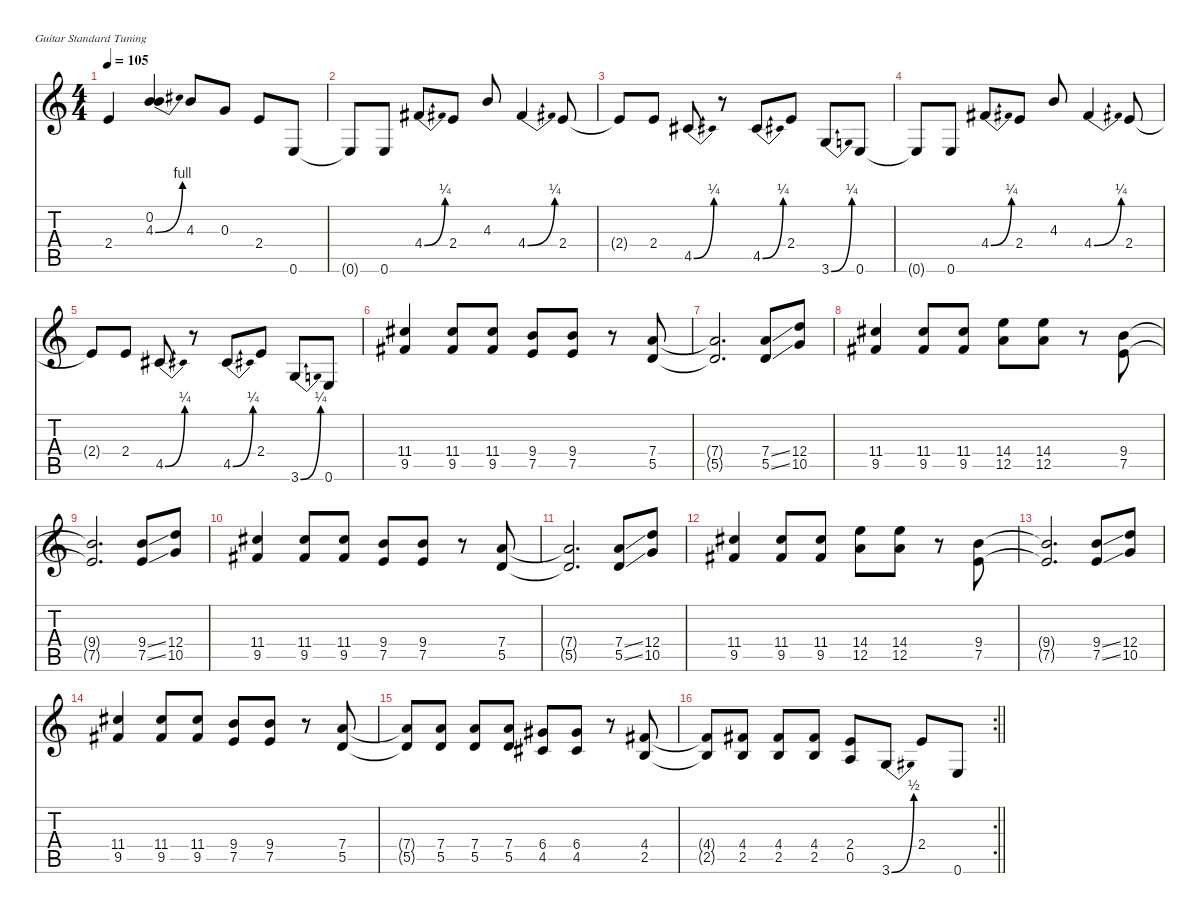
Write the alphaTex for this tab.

\defaultSystemsLayout 4
\hideDynamics
\bracketExtendMode nobrackets
\singleTrackTrackNamePolicy hidden
\multiTrackTrackNamePolicy hidden
\otherSystemsTrackNameOrientation horizontal
\track ("Page" "dist.guit.") {defaultSystemsLayout 4 mute instrument distortionguitar}
\staff {score tabs}
\tuning (E4 B3 G3 D3 A2 E2)
\ts (4 4)
\tempo 105
\clef g2
\ks c
2.4{t}.4{dy f beam Up} (0.2 4.3{be (bend 0 0 15 4)}).4{beam Up} 4.3.8{beam Up} 0.3.8{beam Up} 2.4.8{beam Up} 0.6.8{beam Up} |
0.6{t}.8{beam Up} 0.6.8{beam Up} 4.4{be (bend 0 0 15 1) acc #}.8{beam Up} 2.4.8{beam Up} 4.3.8{beam Up} 4.4{be (bend 0 0 60 1) acc #}.4{beam Up} 2.4.8{beam Up} |
2.4{t}.8{beam Up} 2.4.8{beam Up} 4.5{be (bend 0 0 15 1) acc #}.8{beam Up} r.8{beam Up} 4.5{be (bend 0 0 15 1) acc #}.8{beam Up} 2.4.8{beam Up} 3.6{be (bend 0 0 30 1)}.8{beam Up} 0.6.8{beam Up} |
0.6{t}.8{beam Up} 0.6.8{beam Up} 4.4{be (bend 0 0 15 1) acc #}.8{beam Up} 2.4.8{beam Up} 4.3.8{beam Up} 4.4{be (bend 0 0 60 1) acc #}.4{beam Up} 2.4.8{beam Up} |
2.4{t}.8{beam Up} 2.4.8{beam Up} 4.5{be (bend 0 0 15 1) acc #}.8{beam Up} r.8{beam Up} 4.5{be (bend 0 0 15 1) acc #}.8{beam Up} 2.4.8{beam Up} 3.6{be (bend 0 0 19.999999199999998 1)}.8{beam Up} 0.6.8{beam Up} |
(11.4{acc #} 9.5{acc #}).4{beam Up} (11.4{acc #} 9.5{acc #}).8{beam Up} (11.4{acc #} 9.5{acc #}).8{beam Up} (9.4 7.5).8{beam Up} (9.4 7.5).8{beam Up} r.8{beam Up} (7.4 5.5).8{beam Up} |
(7.4{t} 5.5{t}).2{d beam Up} (7.4{ss} 5.5{ss}).8{beam Up} (12.4 10.5).8{beam Up} |
(11.4{acc #} 9.5{acc #}).4{beam Up} (11.4{acc #} 9.5{acc #}).8{beam Up} (11.4{acc #} 9.5{acc #}).8{beam Up} (14.4 12.5).8{beam Down} (14.4 12.5).8{beam Down} r.8{beam Down} (9.4 7.5).8{beam Up} |
(9.4{t} 7.5{t}).2{d beam Up} (9.4{ss} 7.5{ss}).8{beam Up} (12.4 10.5).8{beam Up} |
(11.4{acc #} 9.5{acc #}).4{beam Up} (11.4{acc #} 9.5{acc #}).8{beam Up} (11.4{acc #} 9.5{acc #}).8{beam Up} (9.4 7.5).8{beam Up} (9.4 7.5).8{beam Up} r.8{beam Up} (7.4 5.5).8{beam Up} |
(7.4{t} 5.5{t}).2{d beam Up} (7.4{ss} 5.5{ss}).8{beam Up} (12.4 10.5).8{beam Up} |
(11.4{acc #} 9.5{acc #}).4{beam Up} (11.4{acc #} 9.5{acc #}).8{beam Up} (11.4{acc #} 9.5{acc #}).8{beam Up} (14.4 12.5).8{beam Down} (14.4 12.5).8{beam Down} r.8{beam Down} (9.4 7.5).8{beam Up} |
(9.4{t} 7.5{t}).2{d beam Up} (9.4{ss} 7.5{ss}).8{beam Up} (12.4 10.5).8{beam Up} |
(11.4{acc #} 9.5{acc #}).4{beam Up} (11.4{acc #} 9.5{acc #}).8{beam Up} (11.4{acc #} 9.5{acc #}).8{beam Up} (9.4 7.5).8{beam Up} (9.4 7.5).8{beam Up} r.8{beam Up} (7.4 5.5).8{beam Up} |
(7.4{t} 5.5{t}).8{beam Up} (7.4 5.5).8{beam Up} (7.4 5.5).8{beam Up} (7.4 5.5).8{beam Up} (6.4{acc #} 4.5{acc #}).8{beam Up} (6.4{acc #} 4.5{acc #}).8{beam Up} r.8{beam Up} (4.4{acc #} 2.5).8{beam Up} |
\rc 2
\barLineRight lightlight
(4.4{t acc #} 2.5{t}).8{beam Up} (4.4{acc #} 2.5).8{beam Up} (4.4{acc #} 2.5).8{beam Up} (4.4{acc #} 2.5).8{beam Up} (2.4 0.5).8{beam Up} 3.6{be (bend 0 0 30 2)}.8{beam Up} 2.4.8{beam Up} 0.6.8{beam Up}
